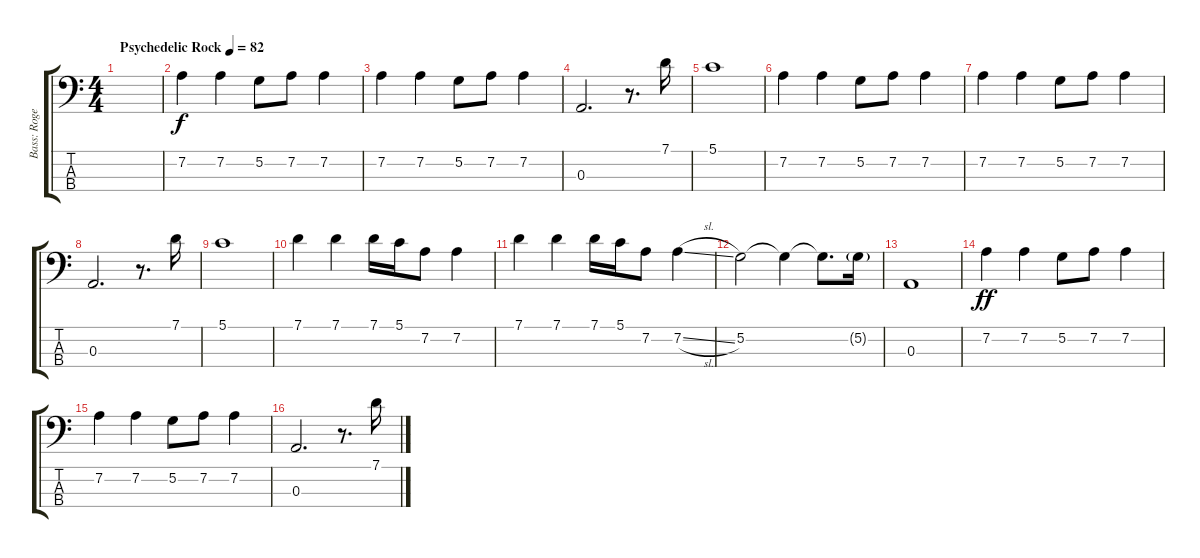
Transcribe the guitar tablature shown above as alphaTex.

\track ("Bass: Roger Waters" "Bass: Roge") {instrument electricbassfinger}
\staff {score tabs}
\tuning (G2 D2 A1 E1) {hide}
\ts (4 4)
\tempo (82 "Psychedelic Rock")
\clef f4
\ks c
|
7.2.4 7.2.4 5.2.8 7.2.8 7.2.4 |
7.2.4 7.2.4 5.2.8 7.2.8 7.2.4 |
0.3.2{d} r.8{d} 7.1.16 |
5.1.1 |
7.2.4 7.2.4 5.2.8 7.2.8 7.2.4 |
7.2.4 7.2.4 5.2.8 7.2.8 7.2.4 |
0.3.2{d} r.8{d} 7.1.16 |
5.1.1 |
7.1.4 7.1.4 7.1.16 5.1.16 7.2.8 7.2.4 |
7.1.4 7.1.4 7.1.16 5.1.16 7.2.8 7.2{sl}.4 |
5.2.2 5.2{t}.4{dy f} 5.2{t}.8{d} 5.2{g}.16 |
0.3.1 |
7.2.4{dy ff} 7.2.4 5.2.8 7.2.8 7.2.4 |
7.2.4 7.2.4 5.2.8 7.2.8 7.2.4 |
0.3.2{d} r.8{d} 7.1.16
